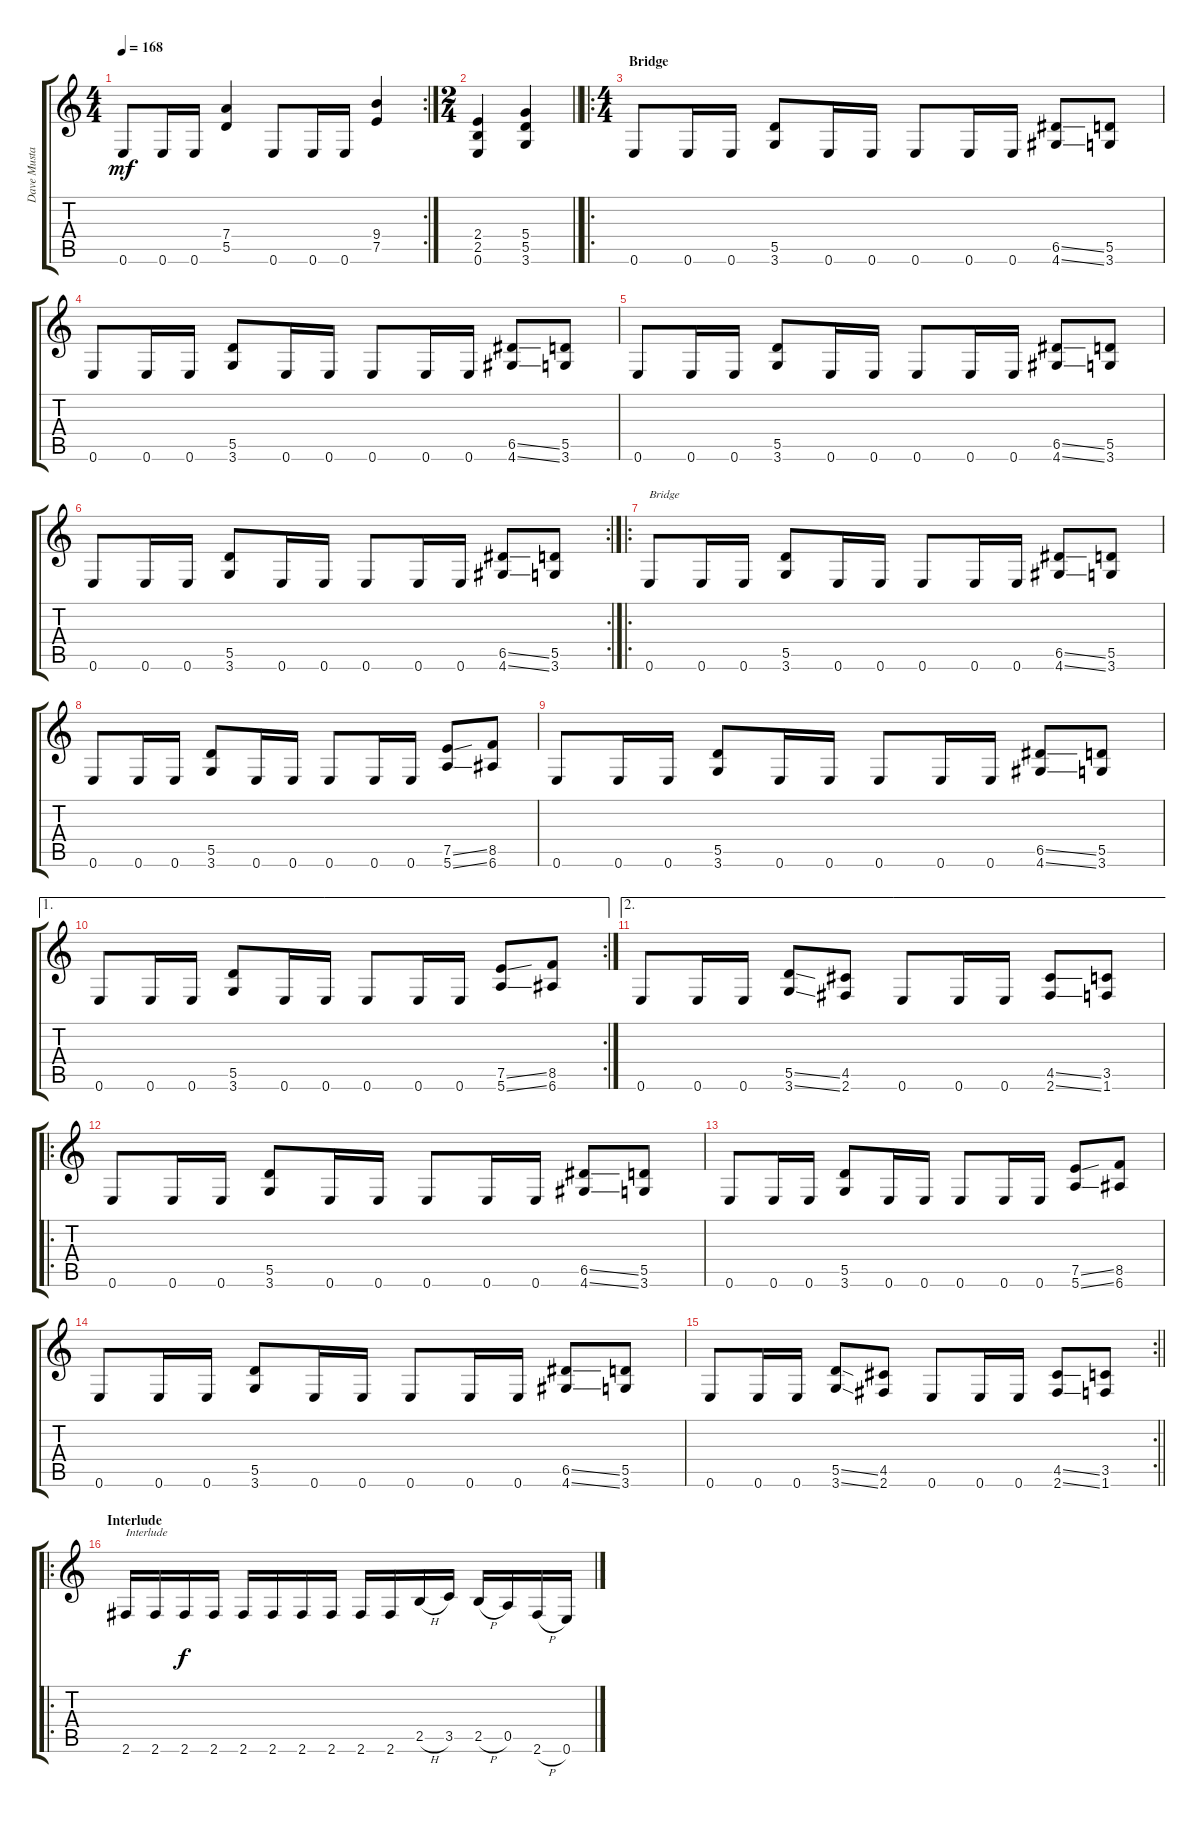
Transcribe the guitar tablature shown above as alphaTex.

\track ("Dave Mustaine" "Dave Musta") {instrument distortionguitar}
\staff {score tabs}
\tuning (E4 B3 G3 D3 A2 E2) {hide}
\rc 2
\ts (4 4)
\tempo 168
\clef g2
\ks c
0.6.8{dy mf} 0.6.16 0.6.16 (7.4 5.5).4 0.6.8 0.6.16 0.6.16 (9.4 7.5).4 |
\ts (2 4)
\barLineRight lightlight
(2.4 2.5 0.6).4 (5.4 5.5 3.6).4 |
\ro
\ts (4 4)
\section ("" "Bridge")
0.6.8 0.6.16 0.6.16 (5.5 3.6).8 0.6.16 0.6.16 0.6.8 0.6.16 0.6.16 (6.5{ss} 4.6{ss}).8 (5.5 3.6).8 |
0.6.8 0.6.16 0.6.16 (5.5 3.6).8 0.6.16 0.6.16 0.6.8 0.6.16 0.6.16 (6.5{ss} 4.6{ss}).8 (5.5 3.6).8 |
0.6.8 0.6.16 0.6.16 (5.5 3.6).8 0.6.16 0.6.16 0.6.8 0.6.16 0.6.16 (6.5{ss} 4.6{ss}).8 (5.5 3.6).8 |
\rc 2
0.6.8 0.6.16 0.6.16 (5.5 3.6).8 0.6.16 0.6.16 0.6.8 0.6.16 0.6.16 (6.5{ss} 4.6{ss}).8 (5.5 3.6).8 |
\ro
0.6.8{txt "Bridge"} 0.6.16 0.6.16 (5.5 3.6).8 0.6.16 0.6.16 0.6.8 0.6.16 0.6.16 (6.5{ss} 4.6{ss}).8 (5.5 3.6).8 |
0.6.8 0.6.16 0.6.16 (5.5 3.6).8 0.6.16 0.6.16 0.6.8 0.6.16 0.6.16 (7.5{ss} 5.6{ss}).8 (8.5 6.6).8 |
0.6.8 0.6.16 0.6.16 (5.5 3.6).8 0.6.16 0.6.16 0.6.8 0.6.16 0.6.16 (6.5{ss} 4.6{ss}).8 (5.5 3.6).8 |
\ae 1
\rc 2
0.6.8 0.6.16 0.6.16 (5.5 3.6).8 0.6.16 0.6.16 0.6.8 0.6.16 0.6.16 (7.5{ss} 5.6{ss}).8 (8.5 6.6).8 |
\ae 2
0.6.8 0.6.16 0.6.16 (5.5{ss} 3.6{ss}).8 (4.5 2.6).8 0.6.8 0.6.16 0.6.16 (4.5{ss} 2.6{ss}).8 (3.5 1.6).8 |
\ro
0.6.8 0.6.16 0.6.16 (5.5 3.6).8 0.6.16 0.6.16 0.6.8 0.6.16 0.6.16 (6.5{ss} 4.6{ss}).8 (5.5 3.6).8 |
0.6.8 0.6.16 0.6.16 (5.5 3.6).8 0.6.16 0.6.16 0.6.8 0.6.16 0.6.16 (7.5{ss} 5.6{ss}).8 (8.5 6.6).8 |
0.6.8 0.6.16 0.6.16 (5.5 3.6).8 0.6.16 0.6.16 0.6.8 0.6.16 0.6.16 (6.5{ss} 4.6{ss}).8 (5.5 3.6).8 |
\rc 2
\barLineRight lightlight
0.6.8 0.6.16 0.6.16 (5.5{ss} 3.6{ss}).8 (4.5 2.6).8 0.6.8 0.6.16 0.6.16 (4.5{ss} 2.6{ss}).8 (3.5 1.6).8 |
\ro
\section ("" "Interlude")
2.6.16{txt "Interlude"} 2.6.16 2.6.16{dy f} 2.6.16 2.6.16 2.6.16 2.6.16 2.6.16 2.6.16 2.6.16 2.5{h}.16 3.5.16 2.5{h}.16 0.5.16 2.6{h}.16 0.6.16
